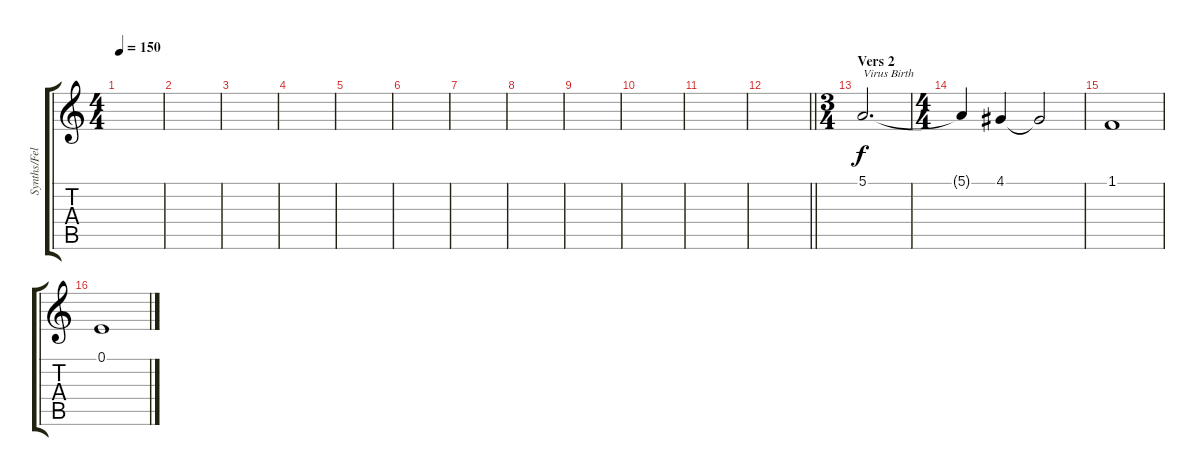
\track ("Synths/Felix" "Synths/Fel") {instrument lead2sawtooth}
\staff {score tabs}
\tuning (E4 B3 G3 D3 A2 E2) {hide}
\ts (4 4)
\tempo 150
\clef g2
\ks c
|
|
|
|
|
|
|
|
|
|
|
\barLineRight lightlight
|
\ts (3 4)
\section ("" "Vers 2")
5.1.2{d txt "Virus Birth"} |
\ts (4 4)
5.1{t}.4 4.1.4 4.1{t}.2 |
1.1.1 |
0.1.1
